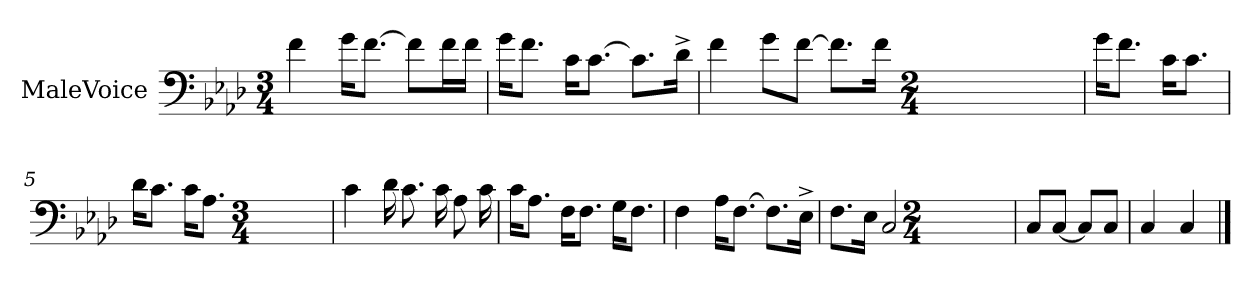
**kern
*part1
*staff1
*I"MaleVoice
*clefF4
*k[b-e-a-d-]
*M3/4
*MM56
=1
4f
16g\KL
[8.f\J
8f\L]
16f\L
16f\JJ
=2
16g\KL
8.f\J
16c\KL
[8.c\J
8.c\L]
16d-^\Jk
=3
4f
8g\L
[8f\J
8.f\L]
16f\Jk
*M2/4
=4
16g\KL
8.f\J
16c\KL
8.c\J
=5
16d-\KL
8.c\J
16c\KL
8.A-\J
*M3/4
=6
4c
16d-
8.c
16c
8A-
16c
=7
16c\KL
8.A-\J
16F\KL
8.F\J
16G\KL
8.F\J
=8
4F
16A-\KL
[8.F\J
8.F\L]
16E-^\Jk
=9
8.F\L
16E-\Jk
2C
*M2/4
=10
8C/L
[8C/J
8C/L]
8C/J
=11
4C
4C
==
*-
